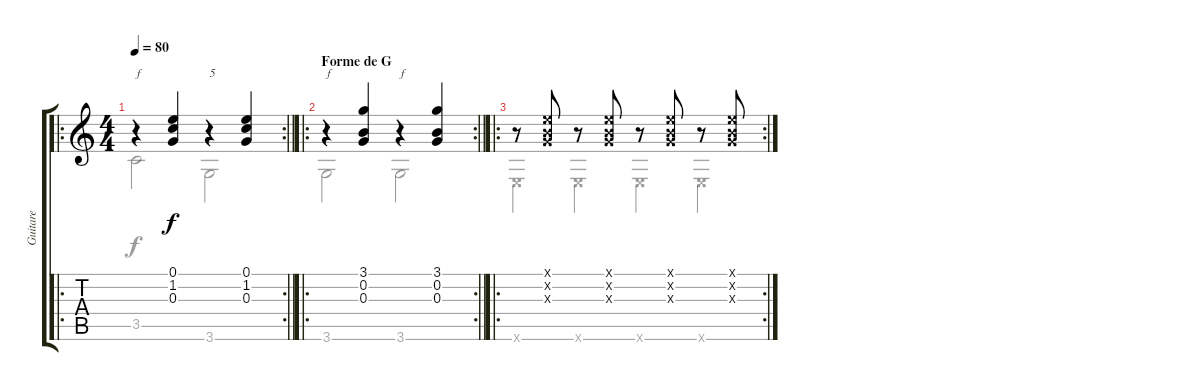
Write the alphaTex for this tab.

\track ("Guitare" "Guitare") {instrument acousticguitarsteel}
\staff {score tabs}
\tuning (E4 B3 G3 D3 A2 E2) {hide}
\voice
\ro
\rc 2
\ts (4 4)
\tempo 80
\clef g2
\barLineRight lightlight
\ks c
r.4{txt "f" dy f} (0.1 1.2 0.3).4 r.4{txt "5"} (0.1 1.2 0.3).4 |
\ro
\rc 2
\section ("" "Forme de G")
\barLineRight lightlight
r.4{txt "f"} (3.1 0.2 0.3).4 r.4{txt "f"} (3.1 0.2 0.3).4 |
\ro
\rc 2
\section ("" "")
r.8 (0.1{x} 0.2{x} 0.3{x}).8 r.8 (0.1{x} 0.2{x} 0.3{x}).8 r.8 (0.1{x} 0.2{x} 0.3{x}).8 r.8 (0.1{x} 0.2{x} 0.3{x}).8
\voice
\clef g2
\ottava regular
\simile none
\barLineRight lightlight
\ks c
3.5.2{dy f} 3.6.2 |
\barLineRight lightlight
3.6.2 3.6.2 |
0.6{x}.4 0.6{x}.4 0.6{x}.4 0.6{x}.4
